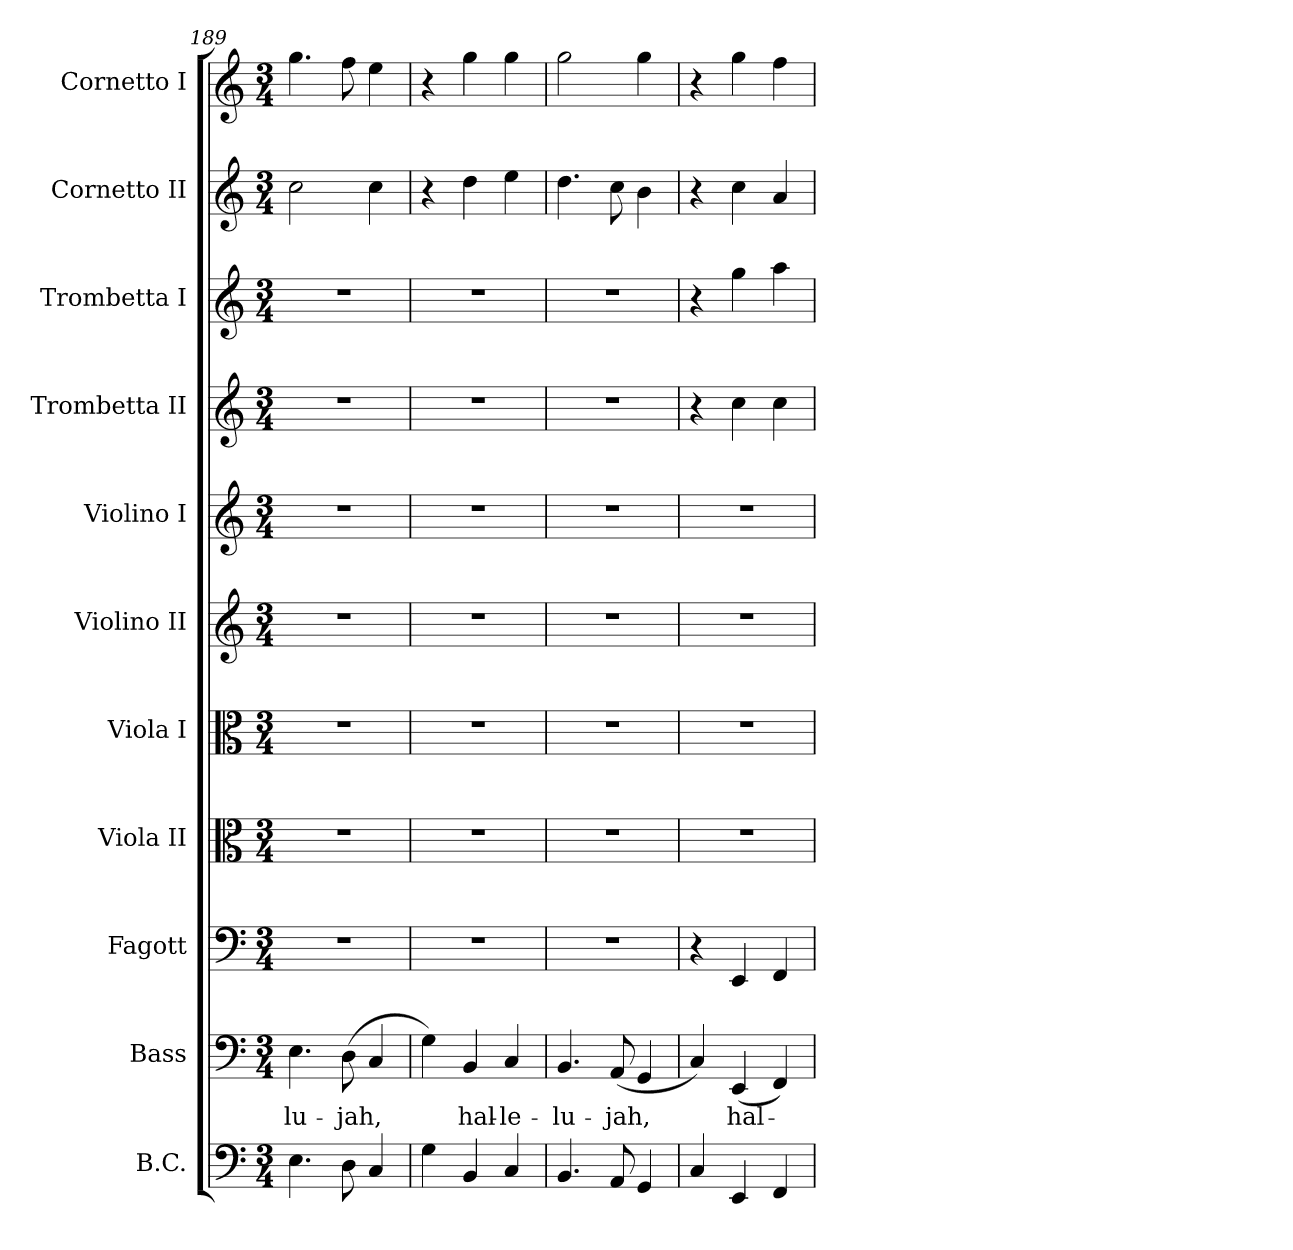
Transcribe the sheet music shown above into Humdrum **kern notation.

**kern	**kern	**text	**kern	**kern	**kern	**kern	**kern	**kern	**kern	**kern	**kern
*part11	*part10	*part10	*part9	*part8	*part7	*part6	*part5	*part4	*part3	*part2	*part1
*staff11	*staff10	*staff10	*staff9	*staff8	*staff7	*staff6	*staff5	*staff4	*staff3	*staff2	*staff1
*I"B.C.	*I"Bass	*	*I"Fagott	*I"Viola II	*I"Viola I	*I"Violino II	*I"Violino I	*I"Trombetta II	*I"Trombetta I	*I"Cornetto II	*I"Cornetto I
*	*I'B.	*	*I'Fg.	*I'Vla.	*I'Vla.	*	*	*	*	*	*
*clefF4	*clefF4	*	*clefF4	*clefC3	*clefC3	*clefG2	*clefG2	*clefG2	*clefG2	*clefG2	*clefG2
*k[]	*k[]	*	*k[]	*k[]	*k[]	*k[]	*k[]	*k[]	*k[]	*k[]	*k[]
*C:	*C:	*	*C:	*C:	*C:	*C:	*C:	*C:	*C:	*C:	*C:
*M3/4	*M3/4	*	*M3/4	*M3/4	*M3/4	*M3/4	*M3/4	*M3/4	*M3/4	*M3/4	*M3/4
=189	=189	=189	=189	=189	=189	=189	=189	=189	=189	=189	=189
!	!	!LO:LY:b:color=#000000	!LO:N:vis=1	!LO:N:vis=1	!LO:N:vis=1	!LO:N:vis=1	!LO:N:vis=1	!LO:N:vis=1	!LO:N:vis=1	!	!
4.Ei\	4.Ei\	-lu-	2.r	2.r	2.r	2.r	2.r	2.r	2.r	2cci\	4.ggi\
!	!	!LO:LY:b:color=#000000	!	!	!	!	!	!	!	!	!
8Di\	(8Di\	-jah,	.	.	.	.	.	.	.	.	8ffi\
4Ci/	4Ci/	.	.	.	.	.	.	.	.	4cci\	4eei\
=190	=190	=190	=190	=190	=190	=190	=190	=190	=190	=190	=190
!	!	!	!LO:N:vis=1	!LO:N:vis=1	!LO:N:vis=1	!LO:N:vis=1	!LO:N:vis=1	!LO:N:vis=1	!LO:N:vis=1	!	!
4Gi\	4Gi\)	.	2.r	2.r	2.r	2.r	2.r	2.r	2.r	4r	4r
!	!	!LO:LY:b:color=#000000	!	!	!	!	!	!	!	!	!
4BBi/	4BBi/	hal-	.	.	.	.	.	.	.	4ddi\	4ggi\
!	!	!LO:LY:b:color=#000000	!	!	!	!	!	!	!	!	!
4Ci/	4Ci/	-le-	.	.	.	.	.	.	.	4eei\	4ggi\
=191	=191	=191	=191	=191	=191	=191	=191	=191	=191	=191	=191
!	!	!LO:LY:b:color=#000000	!LO:N:vis=1	!LO:N:vis=1	!LO:N:vis=1	!LO:N:vis=1	!LO:N:vis=1	!LO:N:vis=1	!LO:N:vis=1	!	!
4.BBi/	4.BBi/	-lu-	2.r	2.r	2.r	2.r	2.r	2.r	2.r	4.ddi\	2ggi\
!	!	!LO:LY:b:color=#000000	!	!	!	!	!	!	!	!	!
8AAi/	(8AAi/	-jah,	.	.	.	.	.	.	.	8cci\	.
4GGi/	4GGi/	.	.	.	.	.	.	.	.	4bi\	4ggi\
!!LO:PB:g=z
=192	=192	=192	=192	=192	=192	=192	=192	=192	=192	=192	=192
!	!	!	!	!LO:N:vis=1	!LO:N:vis=1	!LO:N:vis=1	!LO:N:vis=1	!	!	!	!
4Ci/	4Ci/)	.	4r	2.r	2.r	2.r	2.r	4r	4r	4r	4r
!	!	!LO:LY:b:color=#000000	!	!	!	!	!	!	!	!	!
4EEi/	(4EEi/	hal-	4EEi/	.	.	.	.	4cci\	4ggi\	4cci\	4ggi\
4FFi/	4FFi/)	.	4FFi/	.	.	.	.	4cci\	4aai\	4ai/	4ffi\
=	=	=	=	=	=	=	=	=	=	=	=
*-	*-	*-	*-	*-	*-	*-	*-	*-	*-	*-	*-
